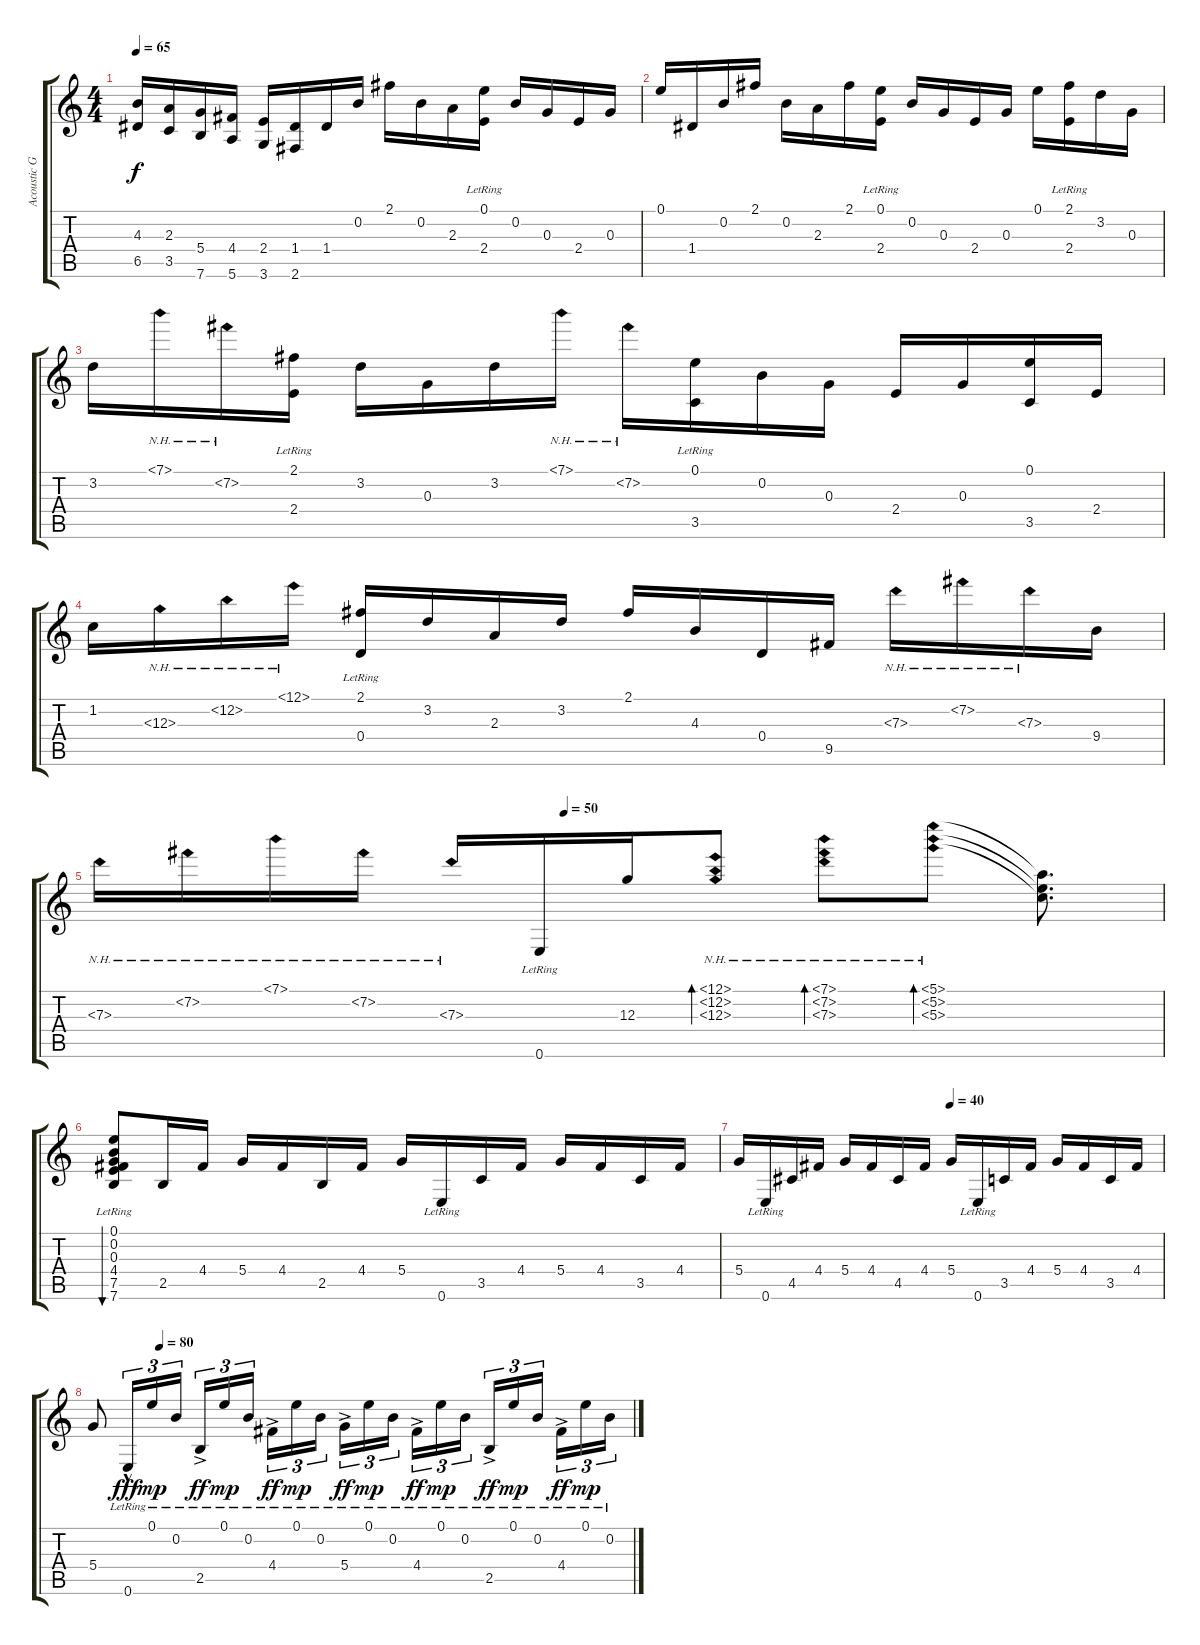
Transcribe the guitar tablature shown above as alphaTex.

\track ("Acoustic Guitar" "Acoustic G") {instrument acousticguitarsteel}
\staff {score tabs}
\tuning (E4 B3 G3 D3 A2 E2) {hide}
\ts (4 4)
\tempo 65
\clef g2
\ks c
(4.3 6.5).16{dy f} (2.3 3.5).16 (5.4 7.6).16 (4.4 5.6).16 (2.4 3.6).16 (1.4 2.6).16 1.4.16 0.2.16 2.1.16 0.2.16 2.3.16 (0.1 2.4{lr}).16 0.2.16 0.3.16 2.4.16 0.3.16 |
0.1.16 1.4.16 0.2.16 2.1.16 0.2.16 2.3.16 2.1.16 (0.1 2.4{lr}).16 0.2.16 0.3.16 2.4.16 0.3.16 0.1.16 (2.1 2.4{lr}).16 3.2.16 0.3.16 |
3.2.16 7.1{nh}.16 7.2{nh}.16 (2.1 2.4{lr}).16 3.2.16 0.3.16 3.2.16 7.1{nh}.16 7.2{nh}.16 (0.1 3.5{lr}).16 0.2.16 0.3.16 2.4.16 0.3.16 (0.1 3.5).16 2.4.16 |
1.2.16 12.3{nh}.16 12.2{nh}.16 12.1{nh}.16 (2.1 0.4{lr}).16 3.2.16 2.3.16 3.2.16 2.1.16 4.3.16 0.4.16 9.5.16 7.3{nh}.16 7.2{nh}.16 7.3{nh}.16 9.4.16 |
\tempo (50 0.4375)
7.3{nh}.16 7.2{nh}.16 7.1{nh}.16 7.2{nh}.16 7.3{nh}.16 0.6{lr}.16 12.3.16 (12.1{nh} 12.2{nh} 12.3{nh}).8{bd 240} (7.1{nh} 7.2{nh} 7.3{nh}).8{bd 240} (5.1{nh} 5.2{nh} 5.3{nh}).8{bd 240} (5.1{t} 5.2{t} 5.3{t}).8{d} |
(0.1{lr} 0.2{lr} 0.3{lr} 4.4{lr} 7.5{lr} 7.6{lr}).8{bu 120} 2.5.16 4.4.16 5.4.16 4.4.16 2.5.16 4.4.16 5.4.16 0.6{lr}.16 3.5.16 4.4.16 5.4.16 4.4.16 3.5.16 4.4.16 |
\tempo (40 0.5)
5.4.16 0.6{lr}.16 4.5.16 4.4.16 5.4.16 4.4.16 4.5.16 4.4.16 5.4.16 0.6{lr}.16 3.5.16 4.4.16 5.4.16 4.4.16 3.5.16 4.4.16 |
\tempo (80 0.125)
5.4.8 0.6{hac lr}.16{tu (3 2) dy fff} 0.1{lr}.16{tu (3 2) dy mp} 0.2{lr}.16{tu (3 2)} 2.5{ac lr}.16{tu (3 2) dy ff} 0.1{lr}.16{tu (3 2) dy mp} 0.2{lr}.16{tu (3 2) beam splitsecondary} 4.4{ac lr}.16{tu (3 2) dy ff} 0.1{lr}.16{tu (3 2) dy mp} 0.2{lr}.16{tu (3 2)} 5.4{ac lr}.16{tu (3 2) dy ff} 0.1{lr}.16{tu (3 2) dy mp} 0.2{lr}.16{tu (3 2) beam splitsecondary} 4.4{ac lr}.16{tu (3 2) dy ff} 0.1{lr}.16{tu (3 2) dy mp} 0.2{lr}.16{tu (3 2)} 2.5{ac lr}.16{tu (3 2) dy ff} 0.1{lr}.16{tu (3 2) dy mp} 0.2{lr}.16{tu (3 2) beam splitsecondary} 4.4{ac lr}.16{tu (3 2) dy ff} 0.1{lr}.16{tu (3 2) dy mp} 0.2{lr}.16{tu (3 2)}
